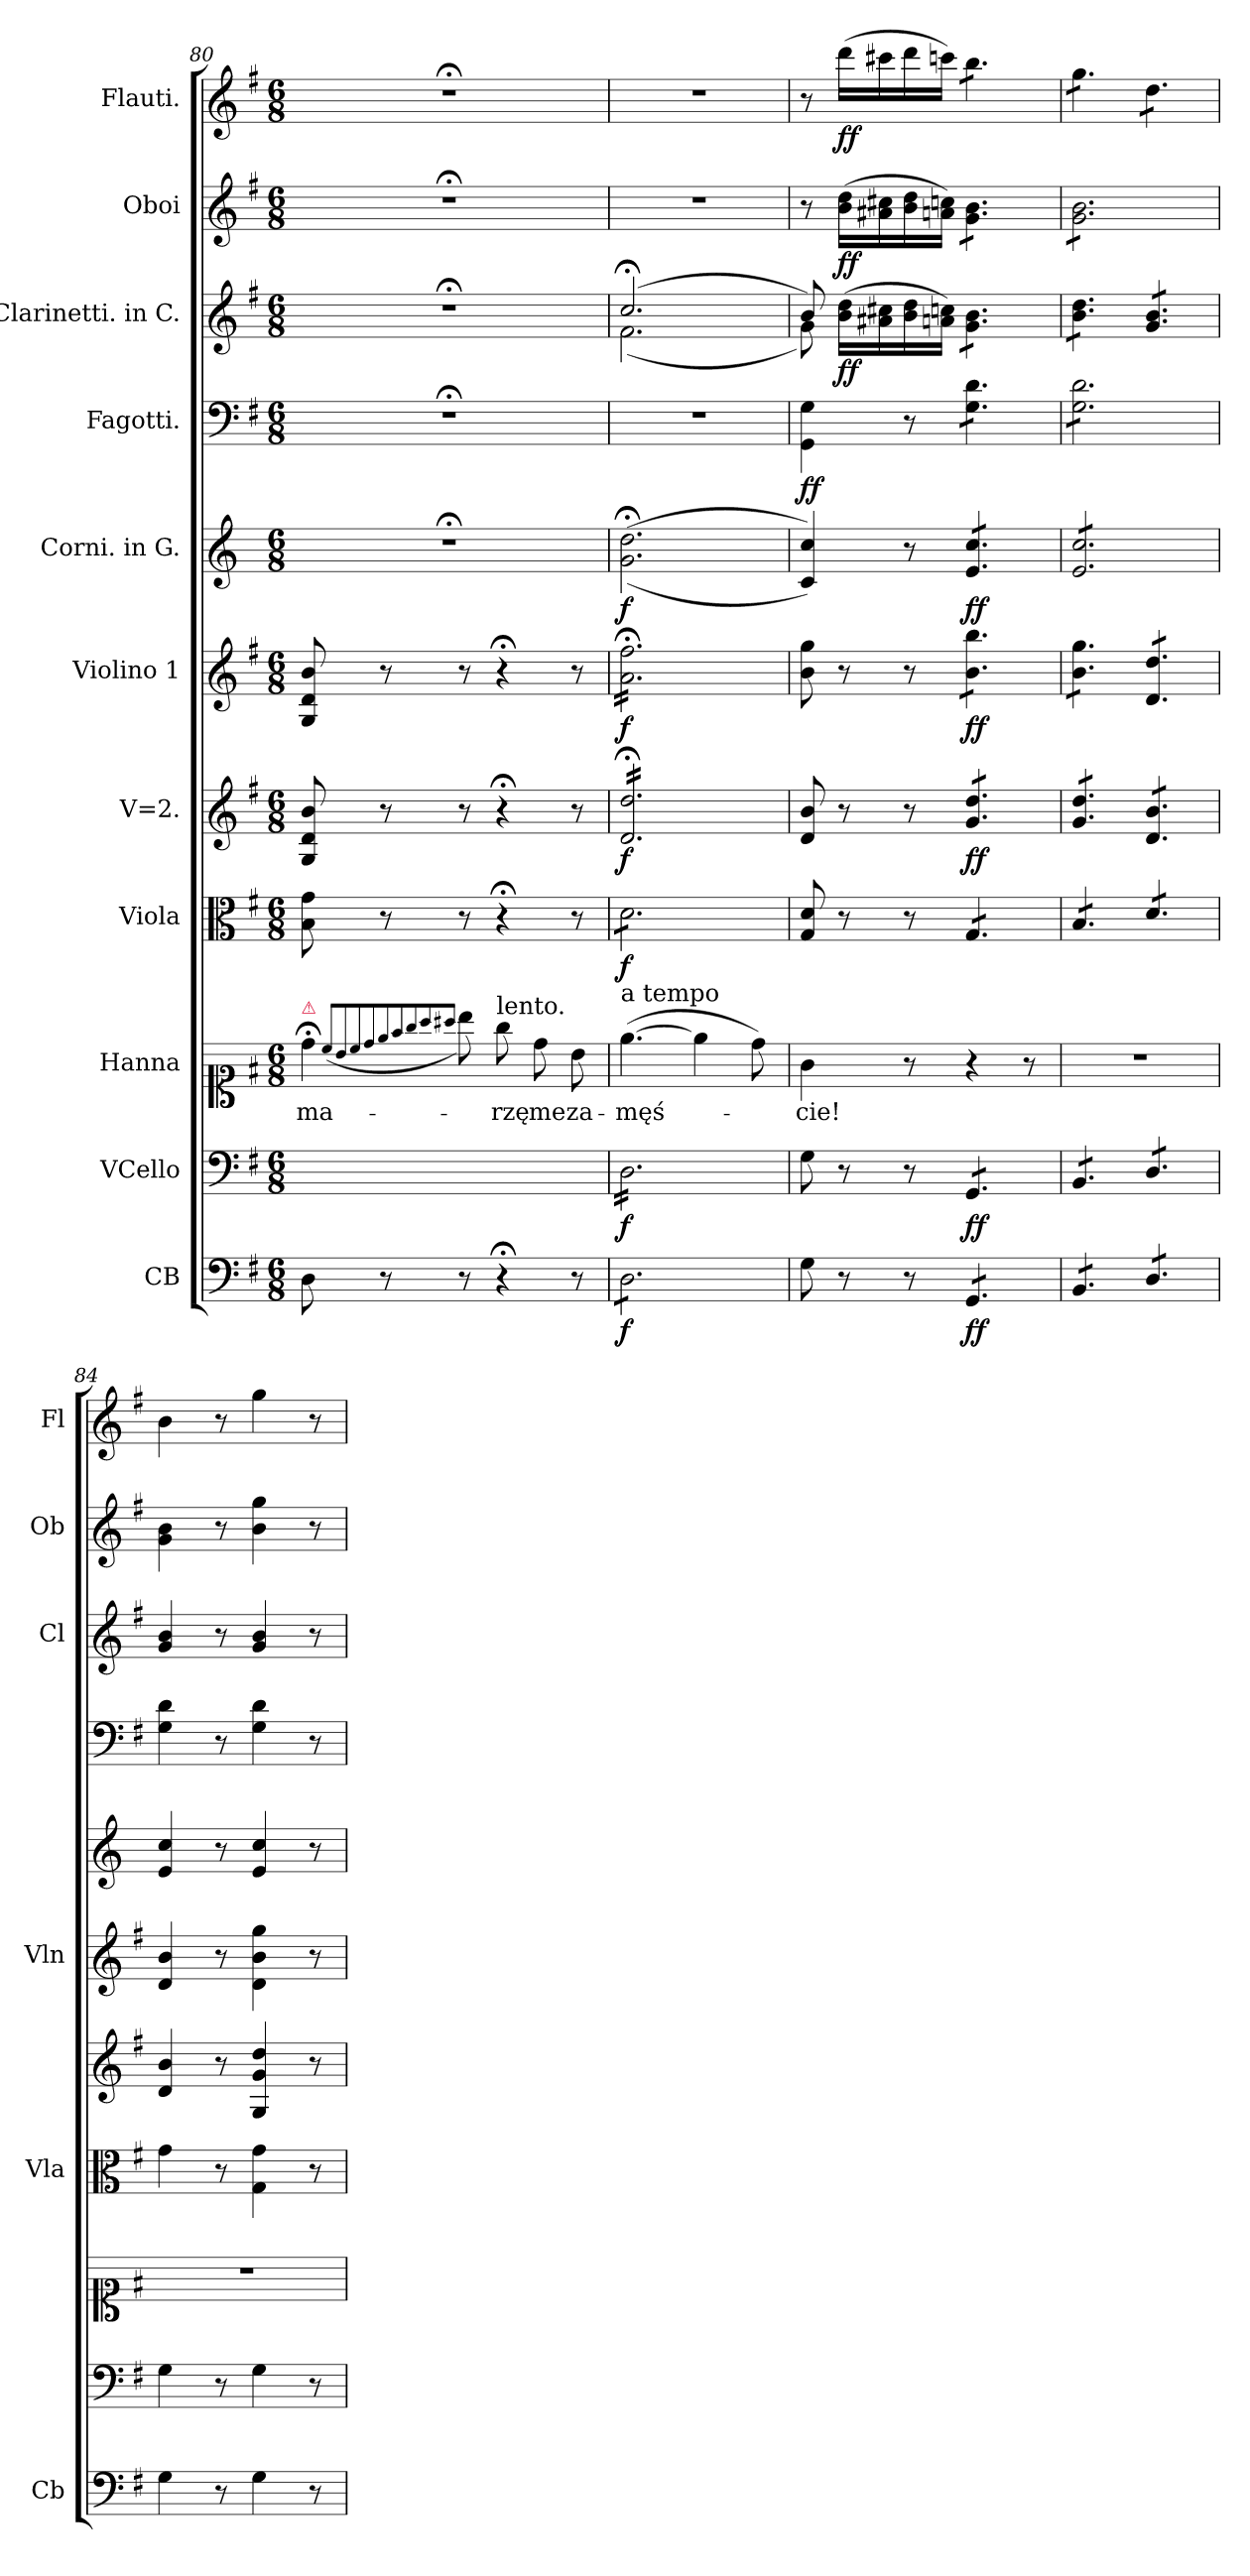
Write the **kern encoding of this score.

**kern	**dynam	**kern	**dynam	**kern	**text	**kern	**dynam	**kern	**dynam	**kern	**dynam	**kern	**dynam	**kern	**dynam	**kern	**dynam	**kern	**dynam	**kern	**dynam
*part11	*part11	*part10	*part10	*part9	*part9	*part8	*part8	*part7	*part7	*part6	*part6	*part5	*part5	*part4	*part4	*part3	*part3	*part2	*part2	*part1	*part1
*staff11	*staff11	*staff10	*staff10	*staff9	*staff9	*staff8	*staff8	*staff7	*staff7	*staff6	*staff6	*staff5	*staff5	*staff4	*staff4	*staff3	*staff3	*staff2	*staff2	*staff1	*staff1
*I"CB	*	*I"VCello	*	*I"Hanna	*	*I"Viola	*	*I"V=2.	*	*I"Violino 1	*	*I"Corni. in G.	*	*I"Fagotti.	*	*I"Clarinetti. in C.	*	*I"Oboi	*	*I"Flauti.	*
*I'Cb	*	*	*	*	*	*I'Vla	*	*	*	*I'Vln	*	*	*	*	*	*I'Cl	*	*I'Ob	*	*I'Fl	*
*clefF4	*	*clefF4	*	*clefC1	*	*clefC3	*	*clefG2	*	*clefG2	*	*clefG2	*	*clefF4	*	*clefG2	*	*clefG2	*	*clefG2	*
*ITrd8c12	*	*	*	*	*	*	*	*	*	*	*	*ITrd3c5	*	*	*	*	*	*	*	*	*
*k[f#]	*	*k[f#]	*	*k[f#]	*	*k[f#]	*	*k[f#]	*	*k[f#]	*	*k[f#]	*	*k[f#]	*	*k[f#]	*	*k[f#]	*	*k[f#]	*
*G:	*	*G:	*	*G:	*	*G:	*	*G:	*	*G:	*	*G:	*	*G:	*	*G:	*	*G:	*	*G:	*
*M6/8	*	*M6/8	*	*M6/8	*	*M6/8	*	*M6/8	*	*M6/8	*	*M6/8	*	*M6/8	*	*M6/8	*	*M6/8	*	*M6/8	*
=80	=80	=80	=80	=80	=80	=80	=80	=80	=80	=80	=80	=80	=80	=80	=80	=80	=80	=80	=80	=80	=80
!	!	!	!	!LO:TX:a:color=crimson:t=⚠	!	!	!	!	!	!	!	!	!	!	!	!	!	!	!	!	!
8DD\	.	8D\yy	.	4dd;<\	ma-	8B\ 8g\	.	8G/ 8d/ 8b/	.	8G/ 8d/ 8b/	.	2.r;<	.	2.r;<	.	2.r;<	.	2.r;<	.	2.r;<	.
8r	.	8ryy	.	.	.	8r	.	8r	.	8r	.	.	.	.	.	.	.	.	.	.	.
.	.	.	.	(8qqcc/L	.	.	.	.	.	.	.	.	.	.	.	.	.	.	.	.	.
.	.	.	.	8qqb/	.	.	.	.	.	.	.	.	.	.	.	.	.	.	.	.	.
.	.	.	.	8qqcc/	.	.	.	.	.	.	.	.	.	.	.	.	.	.	.	.	.
.	.	.	.	8qqdd/	.	.	.	.	.	.	.	.	.	.	.	.	.	.	.	.	.
.	.	.	.	8qqee/	.	.	.	.	.	.	.	.	.	.	.	.	.	.	.	.	.
.	.	.	.	8qqff#/	.	.	.	.	.	.	.	.	.	.	.	.	.	.	.	.	.
.	.	.	.	8qqgg/	.	.	.	.	.	.	.	.	.	.	.	.	.	.	.	.	.
.	.	.	.	8qqaa/	.	.	.	.	.	.	.	.	.	.	.	.	.	.	.	.	.
.	.	.	.	8qqaa#X/J	.	.	.	.	.	.	.	.	.	.	.	.	.	.	.	.	.
8r	.	8ryy	.	8bb\)	.	8r	.	8r	.	8r	.	.	.	.	.	.	.	.	.	.	.
!	!	!	!	!LO:TX:a:t=lento.	!	!	!	!	!	!	!	!	!	!	!	!	!	!	!	!	!
4r;<	.	4ryy	.	8gg\	-rzę	4r;<	.	4r;<	.	4r;<	.	.	.	.	.	.	.	.	.	.	.
.	.	.	.	8dd\	me	.	.	.	.	.	.	.	.	.	.	.	.	.	.	.	.
8r	.	8ryy	.	8b\	za-	8r	.	8r	.	8r	.	.	.	.	.	.	.	.	.	.	.
=81	=81	=81	=81	=81	=81	=81	=81	=81	=81	=81	=81	=81	=81	=81	=81	=81	=81	=81	=81	=81	=81
*	*	*	*	*	*	*	*	*	*	*	*	*	*	*	*	*^	*	*	*	*	*
!	!	!	!	!LO:TX:a:t=a tempo	!	!	!	!	!	!	!	!	!	!	!	!	!	!	!	!	!	!
*tremolo	*	*	*	*	*	*	*	*	*	*	*	*	*	*	*	*	*	*	*	*	*	*
*	*	*tremolo	*	*	*	*	*	*	*	*	*	*	*	*	*	*	*	*	*	*	*	*
*	*	*	*	*	*	*tremolo	*	*	*	*	*	*	*	*	*	*	*	*	*	*	*	*
*	*	*	*	*	*	*	*	*tremolo	*	*	*	*	*	*	*	*	*	*	*	*	*	*
*	*	*	*	*	*	*	*	*	*	*tremolo	*	*	*	*	*	*	*	*	*	*	*	*
8DD\L	f	16D\LL	f	([4.ee\	-męś-	8d\L	f	16d;/ 16dd;/LL	f	16a;<\ 16ff#;<\LL	f	(<(>2.d;<\ 2.a;<\	f	2.r	.	(2.cc;</	(2.f#\	.	2.r	.	2.r	.
.	.	16D\	.	.	.	.	.	16d;/ 16dd;/	.	16a;<\ 16ff#;<\	.	.	.	.	.	.	.	.	.	.	.	.
8DD\	.	16D\	.	.	.	8d\	.	16d;/ 16dd;/	.	16a;<\ 16ff#;<\	.	.	.	.	.	.	.	.	.	.	.	.
.	.	16D\	.	.	.	.	.	16d;/ 16dd;/	.	16a;<\ 16ff#;<\	.	.	.	.	.	.	.	.	.	.	.	.
8DD\	.	16D\	.	.	.	8d\	.	16d;/ 16dd;/	.	16a;<\ 16ff#;<\	.	.	.	.	.	.	.	.	.	.	.	.
.	.	16D\	.	.	.	.	.	16d;/ 16dd;/	.	16a;<\ 16ff#;<\	.	.	.	.	.	.	.	.	.	.	.	.
8DD\	.	16D\	.	4ee\]	.	8d\	.	16d;/ 16dd;/	.	16a;<\ 16ff#;<\	.	.	.	.	.	.	.	.	.	.	.	.
.	.	16D\	.	.	.	.	.	16d;/ 16dd;/	.	16a;<\ 16ff#;<\	.	.	.	.	.	.	.	.	.	.	.	.
8DD\	.	16D\	.	.	.	8d\	.	16d;/ 16dd;/	.	16a;<\ 16ff#;<\	.	.	.	.	.	.	.	.	.	.	.	.
.	.	16D\	.	.	.	.	.	16d;/ 16dd;/	.	16a;<\ 16ff#;<\	.	.	.	.	.	.	.	.	.	.	.	.
8DD\J	.	16D\	.	8dd\)	.	8d\J	.	16d;/ 16dd;/	.	16a;<\ 16ff#;<\	.	.	.	.	.	.	.	.	.	.	.	.
*	*	*	*	*	*	*Xtremolo	*	*	*	*	*	*	*	*	*	*	*	*	*	*	*	*
*Xtremolo	*	*	*	*	*	*	*	*	*	*	*	*	*	*	*	*	*	*	*	*	*	*
.	.	16D\JJ	.	.	.	.	.	16d;/ 16dd;/JJ	.	16a;<\ 16ff#;<\JJ	.	.	.	.	.	.	.	.	.	.	.	.
*	*	*	*	*	*	*	*	*	*	*Xtremolo	*	*	*	*	*	*	*	*	*	*	*	*
*	*	*	*	*	*	*	*	*Xtremolo	*	*	*	*	*	*	*	*	*	*	*	*	*	*
*	*	*Xtremolo	*	*	*	*	*	*	*	*	*	*	*	*	*	*	*	*	*	*	*	*
=82	=82	=82	=82	=82	=82	=82	=82	=82	=82	=82	=82	=82	=82	=82	=82	=82	=82	=82	=82	=82	=82	=82
8GG\	.	8G\	.	4g\	-cie!	8G/ 8d/	.	8d/ 8b/	.	8b\ 8gg\	.	4G/ 4g/))	.	4GG\ 4G\	ff	8b/)	8g\)	.	8r	.	8r	.
8r	.	8r	.	.	.	8r	.	8r	.	8r	.	.	.	.	.	8ryy	(16b\ 16dd\LL	ff	(16b\ 16dd\LL	ff	(16ddd\LL	ff
.	.	.	.	.	.	.	.	.	.	.	.	.	.	.	.	.	16a#X\ 16cc#X\	.	16a#X\ 16cc#X\	.	16ccc#X\	.
8r	.	8r	.	8r	.	8r	.	8r	.	8r	.	8r	.	8r	.	2ryy	16b\ 16dd\	.	16b\ 16dd\	.	16ddd\	.
.	.	.	.	.	.	.	.	.	.	.	.	.	.	.	.	.	16an\ 16ccn\JJ)	.	16an\ 16ccn\JJ)	.	16cccn\JJ)	.
*tremolo	*	*	*	*	*	*	*	*	*	*	*	*	*	*	*	*	*	*	*	*	*	*
*	*	*tremolo	*	*	*	*	*	*	*	*	*	*	*	*	*	*	*	*	*	*	*	*
*	*	*	*	*	*	*tremolo	*	*	*	*	*	*	*	*	*	*	*	*	*	*	*	*
*	*	*	*	*	*	*	*	*tremolo	*	*	*	*	*	*	*	*	*	*	*	*	*	*
*	*	*	*	*	*	*	*	*	*	*tremolo	*	*	*	*	*	*	*	*	*	*	*	*
*	*	*	*	*	*	*	*	*	*	*	*	*tremolo	*	*	*	*	*	*	*	*	*	*
*	*	*	*	*	*	*	*	*	*	*	*	*	*	*tremolo	*	*	*	*	*	*	*	*
*	*	*	*	*	*	*	*	*	*	*	*	*	*	*	*	*tremolo	*	*	*	*	*	*
*	*	*	*	*	*	*	*	*	*	*	*	*	*	*	*	*	*	*	*tremolo	*	*	*
*	*	*	*	*	*	*	*	*	*	*	*	*	*	*	*	*	*	*	*	*	*tremolo	*
8GGG/L	ff	8GG/L	ff	4r	.	8G/L	.	8g/ 8dd/L	ff	8b\ 8bb\L	ff	8B/ 8g/L	ff	8G\ 8d\L	.	.	8g\ 8b\L	.	8g\ 8b\L	.	8bb\L	.
8GGG/	.	8GG/	.	.	.	8G/	.	8g/ 8dd/	.	8b\ 8bb\	.	8B/ 8g/	.	8G\ 8d\	.	.	8g\ 8b\	.	8g\ 8b\	.	8bb\	.
8GGG/J	.	8GG/J	.	8r	.	8G/J	.	8g/ 8dd/J	.	8b\ 8bb\J	.	8B/ 8g/J	.	8G\ 8d\J	.	.	8g\ 8b\J	.	8g\ 8b\J	.	8bb\J	.
*	*	*	*	*	*	*	*	*	*	*	*	*	*	*	*	*v	*v	*	*	*	*	*
=83	=83	=83	=83	=83	=83	=83	=83	=83	=83	=83	=83	=83	=83	=83	=83	=83	=83	=83	=83	=83	=83
8BBB/L	.	8BB/L	.	2.r	.	8B/L	.	8g/ 8dd/L	.	8b\ 8gg\L	.	8B/ 8g/L	.	8G\ 8d\L	.	8b\ 8dd\L	.	8g\ 8b\L	.	8gg\L	.
8BBB/	.	8BB/	.	.	.	8B/	.	8g/ 8dd/	.	8b\ 8gg\	.	8B/ 8g/	.	8G\ 8d\	.	8b\ 8dd\	.	8g\ 8b\	.	8gg\	.
8BBB/J	.	8BB/J	.	.	.	8B/J	.	8g/ 8dd/J	.	8b\ 8gg\J	.	8B/ 8g/	.	8G\ 8d\	.	8b\ 8dd\J	.	8g\ 8b\	.	8gg\J	.
8DD/L	.	8D/L	.	.	.	8d/L	.	8d/ 8b/L	.	8d/ 8dd/L	.	8B/ 8g/	.	8G\ 8d\	.	8g/ 8b/L	.	8g\ 8b\	.	8dd\L	.
8DD/	.	8D/	.	.	.	8d/	.	8d/ 8b/	.	8d/ 8dd/	.	8B/ 8g/	.	8G\ 8d\	.	8g/ 8b/	.	8g\ 8b\	.	8dd\	.
8DD/J	.	8D/J	.	.	.	8d/J	.	8d/ 8b/J	.	8d/ 8dd/J	.	8B/ 8g/J	.	8G\ 8d\J	.	8g/ 8b/J	.	8g\ 8b\J	.	8dd\J	.
*	*	*	*	*	*	*	*	*	*	*	*	*	*	*	*	*	*	*	*	*Xtremolo	*
*	*	*	*	*	*	*	*	*	*	*	*	*	*	*	*	*	*	*Xtremolo	*	*	*
*	*	*	*	*	*	*	*	*	*	*	*	*	*	*	*	*Xtremolo	*	*	*	*	*
*	*	*	*	*	*	*	*	*	*	*	*	*	*	*Xtremolo	*	*	*	*	*	*	*
*	*	*	*	*	*	*	*	*	*	*	*	*Xtremolo	*	*	*	*	*	*	*	*	*
*	*	*	*	*	*	*	*	*	*	*Xtremolo	*	*	*	*	*	*	*	*	*	*	*
*	*	*	*	*	*	*	*	*Xtremolo	*	*	*	*	*	*	*	*	*	*	*	*	*
*	*	*	*	*	*	*Xtremolo	*	*	*	*	*	*	*	*	*	*	*	*	*	*	*
*	*	*Xtremolo	*	*	*	*	*	*	*	*	*	*	*	*	*	*	*	*	*	*	*
*Xtremolo	*	*	*	*	*	*	*	*	*	*	*	*	*	*	*	*	*	*	*	*	*
=84	=84	=84	=84	=84	=84	=84	=84	=84	=84	=84	=84	=84	=84	=84	=84	=84	=84	=84	=84	=84	=84
4GG\	.	4G\	.	2.r	.	4g\	.	4d/ 4b/	.	4d/ 4b/	.	4B/ 4g/	.	4G\ 4d\	.	4g/ 4b/	.	4g\ 4b\	.	4b\	.
8r	.	8r	.	.	.	8r	.	8r	.	8r	.	8r	.	8r	.	8r	.	8r	.	8r	.
4GG\	.	4G\	.	.	.	4G\ 4g\	.	4G/ 4g/ 4dd/	.	4d\ 4b\ 4gg\	.	4B/ 4g/	.	4G\ 4d\	.	4g/ 4b/	.	4b\ 4gg\	.	4gg\	.
8r	.	8r	.	.	.	8r	.	8r	.	8r	.	8r	.	8r	.	8r	.	8r	.	8r	.
=	=	=	=	=	=	=	=	=	=	=	=	=	=	=	=	=	=	=	=	=	=
*-	*-	*-	*-	*-	*-	*-	*-	*-	*-	*-	*-	*-	*-	*-	*-	*-	*-	*-	*-	*-	*-
